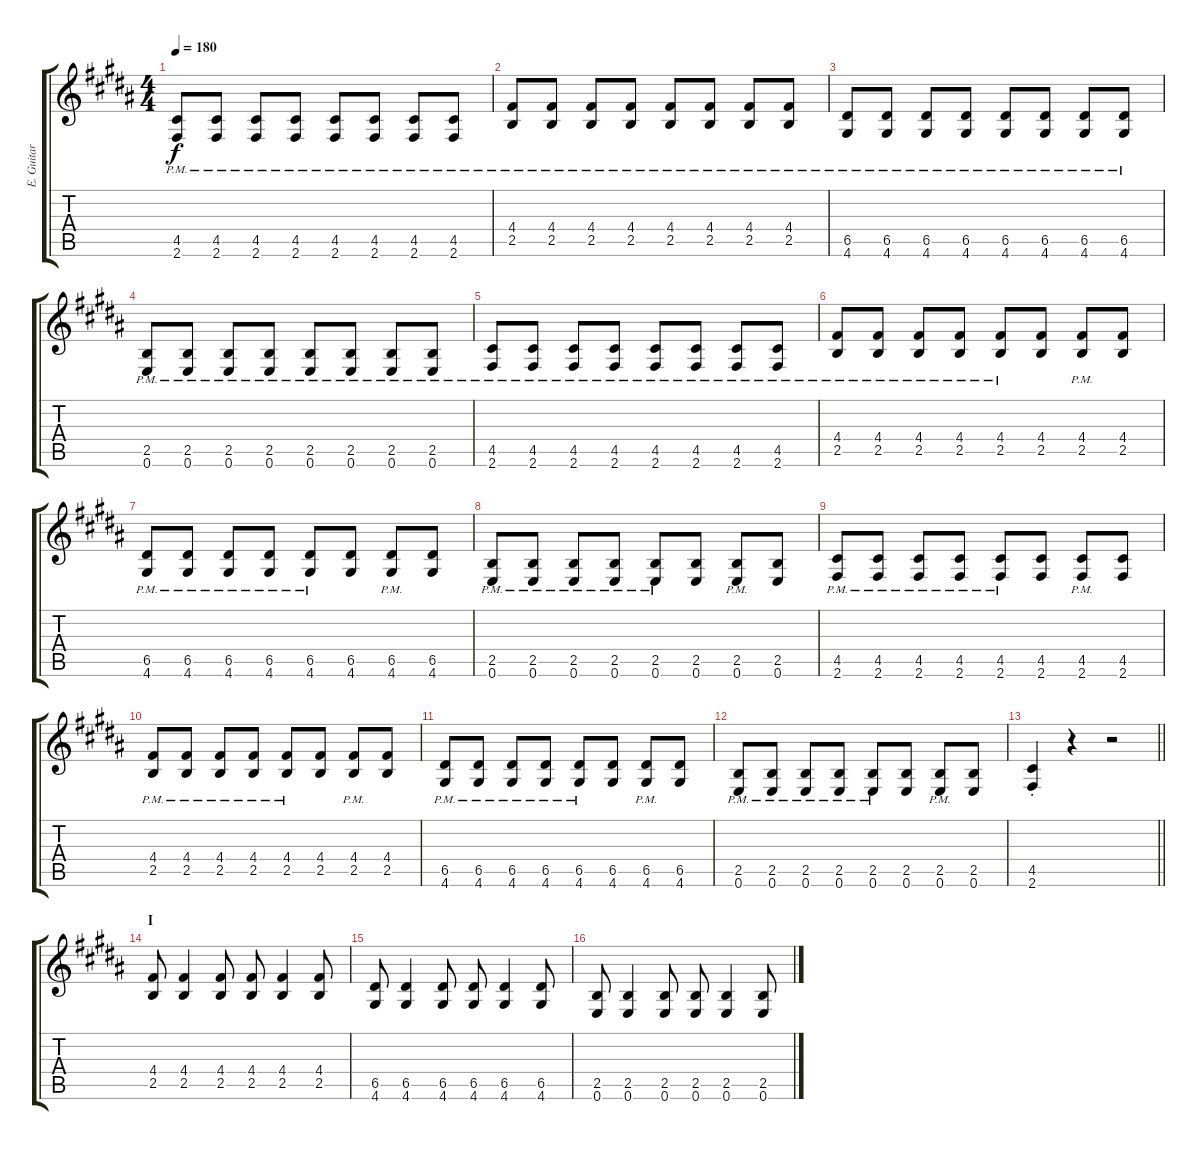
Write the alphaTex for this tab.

\track ("E. Guitar I" "E. Guitar ") {instrument overdrivenguitar}
\staff {score tabs}
\tuning (E4 B3 G3 D3 A2 E2) {hide}
\ts (4 4)
\tempo 180
\clef g2
\ks b
(4.5{pm} 2.6{pm}).8{dy f} (4.5{pm} 2.6{pm}).8 (4.5{pm} 2.6{pm}).8 (4.5{pm} 2.6{pm}).8 (4.5{pm} 2.6{pm}).8 (4.5{pm} 2.6{pm}).8 (4.5{pm} 2.6{pm}).8 (4.5{pm} 2.6{pm}).8 |
(4.4{pm} 2.5{pm}).8 (4.4{pm} 2.5{pm}).8 (4.4{pm} 2.5{pm}).8 (4.4{pm} 2.5{pm}).8 (4.4{pm} 2.5{pm}).8 (4.4{pm} 2.5{pm}).8 (4.4{pm} 2.5{pm}).8 (4.4{pm} 2.5{pm}).8 |
(6.5{pm} 4.6{pm}).8 (6.5{pm} 4.6{pm}).8 (6.5{pm} 4.6{pm}).8 (6.5{pm} 4.6{pm}).8 (6.5{pm} 4.6{pm}).8 (6.5{pm} 4.6{pm}).8 (6.5{pm} 4.6{pm}).8 (6.5{pm} 4.6{pm}).8 |
(2.5{pm} 0.6{pm}).8 (2.5{pm} 0.6{pm}).8 (2.5{pm} 0.6{pm}).8 (2.5{pm} 0.6{pm}).8 (2.5{pm} 0.6{pm}).8 (2.5{pm} 0.6{pm}).8 (2.5{pm} 0.6{pm}).8 (2.5{pm} 0.6{pm}).8 |
(4.5{pm} 2.6{pm}).8 (4.5{pm} 2.6{pm}).8 (4.5{pm} 2.6{pm}).8 (4.5{pm} 2.6{pm}).8 (4.5{pm} 2.6{pm}).8 (4.5{pm} 2.6{pm}).8 (4.5{pm} 2.6{pm}).8 (4.5{pm} 2.6{pm}).8 |
(4.4{pm} 2.5{pm}).8 (4.4{pm} 2.5{pm}).8 (4.4{pm} 2.5{pm}).8 (4.4{pm} 2.5{pm}).8 (4.4{pm} 2.5{pm}).8 (4.4 2.5).8 (4.4{pm} 2.5{pm}).8 (4.4 2.5).8 |
(6.5{pm} 4.6{pm}).8 (6.5{pm} 4.6{pm}).8 (6.5{pm} 4.6{pm}).8 (6.5{pm} 4.6{pm}).8 (6.5{pm} 4.6{pm}).8 (6.5 4.6).8 (6.5{pm} 4.6{pm}).8 (6.5 4.6).8 |
(2.5{pm} 0.6{pm}).8 (2.5{pm} 0.6{pm}).8 (2.5{pm} 0.6{pm}).8 (2.5{pm} 0.6{pm}).8 (2.5{pm} 0.6{pm}).8 (2.5 0.6).8 (2.5{pm} 0.6{pm}).8 (2.5 0.6).8 |
(4.5{pm} 2.6{pm}).8 (4.5{pm} 2.6{pm}).8 (4.5{pm} 2.6{pm}).8 (4.5{pm} 2.6{pm}).8 (4.5{pm} 2.6{pm}).8 (4.5 2.6).8 (4.5{pm} 2.6{pm}).8 (4.5 2.6).8 |
(4.4{pm} 2.5{pm}).8 (4.4{pm} 2.5{pm}).8 (4.4{pm} 2.5{pm}).8 (4.4{pm} 2.5{pm}).8 (4.4{pm} 2.5{pm}).8 (4.4 2.5).8 (4.4{pm} 2.5{pm}).8 (4.4 2.5).8 |
(6.5{pm} 4.6{pm}).8 (6.5{pm} 4.6{pm}).8 (6.5{pm} 4.6{pm}).8 (6.5{pm} 4.6{pm}).8 (6.5{pm} 4.6{pm}).8 (6.5 4.6).8 (6.5{pm} 4.6{pm}).8 (6.5 4.6).8 |
(2.5{pm} 0.6{pm}).8 (2.5{pm} 0.6{pm}).8 (2.5{pm} 0.6{pm}).8 (2.5{pm} 0.6{pm}).8 (2.5{pm} 0.6{pm}).8 (2.5 0.6).8 (2.5{pm} 0.6{pm}).8 (2.5 0.6).8 |
\barLineRight lightlight
(4.5{st} 2.6{st}).4 r.4 r.2 |
\section ("" "I")
(4.4 2.5).8 (4.4 2.5).4 (4.4 2.5).8 (4.4 2.5).8 (4.4 2.5).4 (4.4 2.5).8 |
(6.5 4.6).8 (6.5 4.6).4 (6.5 4.6).8 (6.5 4.6).8 (6.5 4.6).4 (6.5 4.6).8 |
(2.5 0.6).8 (2.5 0.6).4 (2.5 0.6).8 (2.5 0.6).8 (2.5 0.6).4 (2.5 0.6).8
